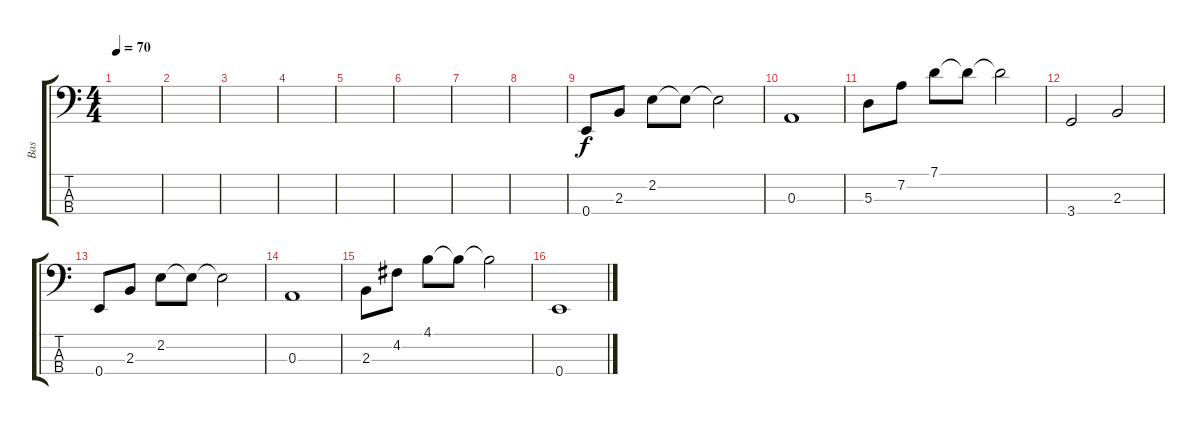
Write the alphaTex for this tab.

\track ("Bas" "Bas") {instrument acousticbass}
\staff {score tabs}
\tuning (G2 D2 A1 E1) {hide}
\ts (4 4)
\tempo 70
\clef f4
\ks c
|
|
|
|
|
|
|
|
0.4.8 2.3.8 2.2.8 2.2{t}.8 2.2{t}.2 |
0.3.1 |
5.3.8 7.2.8 7.1.8 7.1{t}.8 7.1{t}.2 |
3.4.2 2.3.2 |
0.4.8 2.3.8 2.2.8 2.2{t}.8 2.2{t}.2 |
0.3.1 |
2.3.8 4.2.8 4.1.8 4.1{t}.8 4.1{t}.2 |
0.4.1
